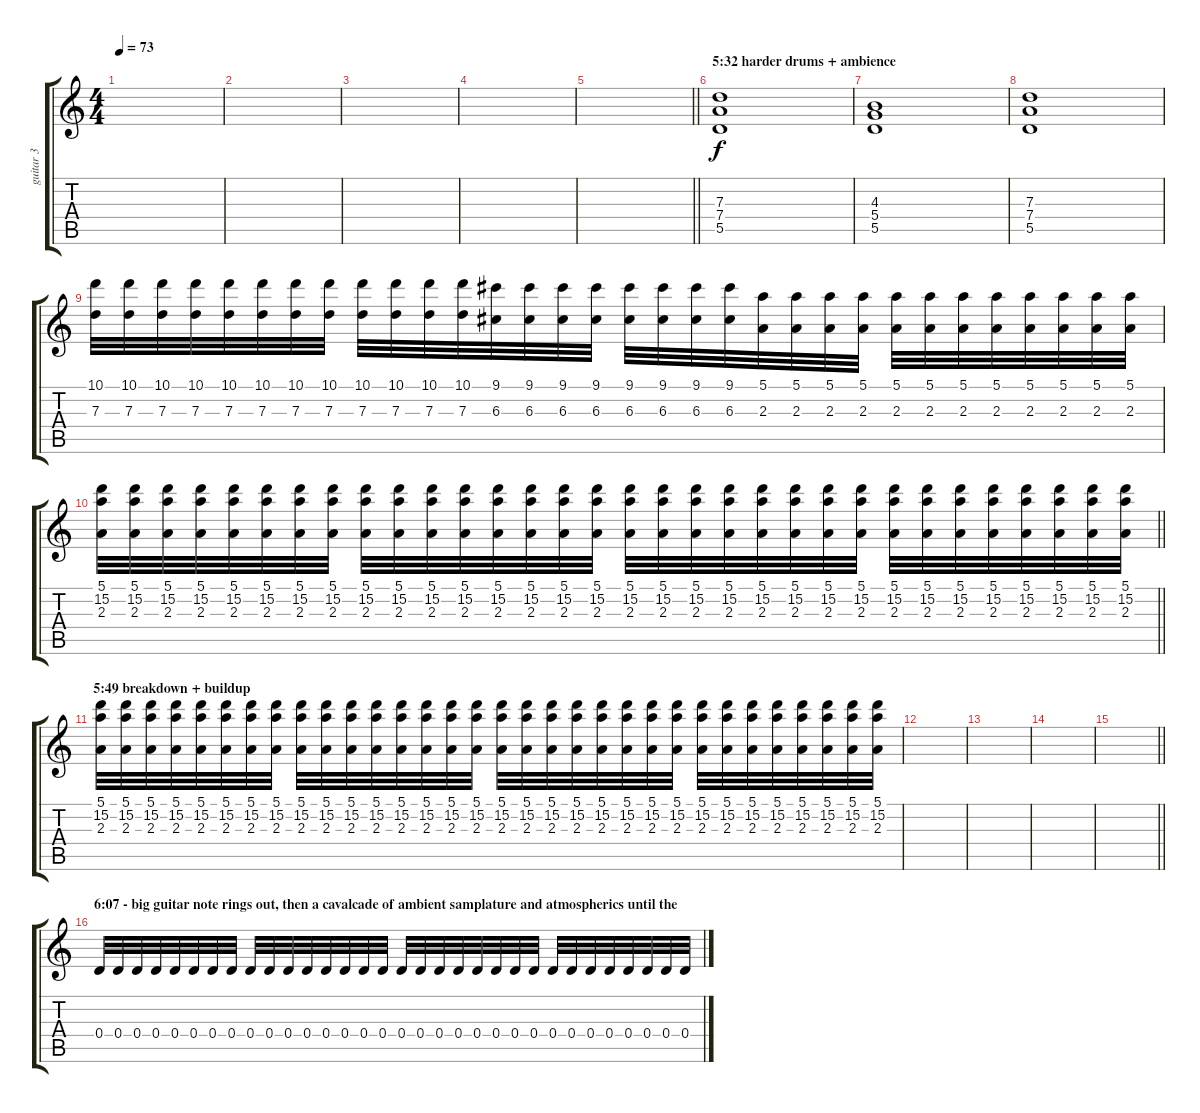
\track ("guitar 3" "guitar 3") {instrument acousticguitarsteel}
\staff {score tabs}
\tuning (E4 B3 G3 D3 A2 E2) {hide}
\ts (4 4)
\tempo 73
\clef g2
\ks c
|
|
|
|
\barLineRight lightlight
|
\section ("" "5:32 harder drums + ambience")
(7.3 7.4 5.5).1{volume 10 instrument distortionguitar} |
(4.3 5.4 5.5).1 |
(7.3 7.4 5.5).1 |
(10.1 7.3).32{volume 8 instrument distortionguitar} (10.1 7.3).32 (10.1 7.3).32 (10.1 7.3).32 (10.1 7.3).32 (10.1 7.3).32 (10.1 7.3).32 (10.1 7.3).32 (10.1 7.3).32 (10.1 7.3).32 (10.1 7.3).32 (10.1 7.3).32 (9.1 6.3).32 (9.1 6.3).32 (9.1 6.3).32 (9.1 6.3).32 (9.1 6.3).32 (9.1 6.3).32 (9.1 6.3).32 (9.1 6.3).32 (5.1 2.3).32 (5.1 2.3).32 (5.1 2.3).32 (5.1 2.3).32 (5.1 2.3).32 (5.1 2.3).32 (5.1 2.3).32 (5.1 2.3).32 (5.1 2.3).32 (5.1 2.3).32 (5.1 2.3).32 (5.1 2.3).32 |
\barLineRight lightlight
(5.1 15.2 2.3).32 (5.1 15.2 2.3).32 (5.1 15.2 2.3).32 (5.1 15.2 2.3).32 (5.1 15.2 2.3).32 (5.1 15.2 2.3).32 (5.1 15.2 2.3).32 (5.1 15.2 2.3).32 (5.1 15.2 2.3).32 (5.1 15.2 2.3).32 (5.1 15.2 2.3).32 (5.1 15.2 2.3).32 (5.1 15.2 2.3).32 (5.1 15.2 2.3).32 (5.1 15.2 2.3).32 (5.1 15.2 2.3).32 (5.1 15.2 2.3).32{volume 0} (5.1 15.2 2.3).32 (5.1 15.2 2.3).32 (5.1 15.2 2.3).32 (5.1 15.2 2.3).32 (5.1 15.2 2.3).32 (5.1 15.2 2.3).32 (5.1 15.2 2.3).32 (5.1 15.2 2.3).32 (5.1 15.2 2.3).32 (5.1 15.2 2.3).32 (5.1 15.2 2.3).32 (5.1 15.2 2.3).32 (5.1 15.2 2.3).32 (5.1 15.2 2.3).32 (5.1 15.2 2.3).32 |
\section ("" "5:49 breakdown + buildup")
(5.1 15.2 2.3).32 (5.1 15.2 2.3).32 (5.1 15.2 2.3).32 (5.1 15.2 2.3).32 (5.1 15.2 2.3).32 (5.1 15.2 2.3).32 (5.1 15.2 2.3).32 (5.1 15.2 2.3).32 (5.1 15.2 2.3).32 (5.1 15.2 2.3).32 (5.1 15.2 2.3).32 (5.1 15.2 2.3).32 (5.1 15.2 2.3).32 (5.1 15.2 2.3).32 (5.1 15.2 2.3).32 (5.1 15.2 2.3).32 (5.1 15.2 2.3).32 (5.1 15.2 2.3).32 (5.1 15.2 2.3).32 (5.1 15.2 2.3).32 (5.1 15.2 2.3).32 (5.1 15.2 2.3).32 (5.1 15.2 2.3).32 (5.1 15.2 2.3).32 (5.1 15.2 2.3).32 (5.1 15.2 2.3).32 (5.1 15.2 2.3).32 (5.1 15.2 2.3).32 (5.1 15.2 2.3).32 (5.1 15.2 2.3).32 (5.1 15.2 2.3).32 (5.1 15.2 2.3).32 |
|
|
|
\barLineRight lightlight
|
\section ("" "6:07 - big guitar note rings out, then a cavalcade of ambient samplature and atmospherics until the ")
0.4.32{volume 8 instrument distortionguitar} 0.4.32 0.4.32 0.4.32 0.4.32 0.4.32 0.4.32 0.4.32 0.4.32 0.4.32 0.4.32 0.4.32 0.4.32 0.4.32 0.4.32 0.4.32 0.4.32{volume 10} 0.4.32 0.4.32 0.4.32 0.4.32 0.4.32 0.4.32 0.4.32 0.4.32 0.4.32 0.4.32 0.4.32 0.4.32 0.4.32 0.4.32 0.4.32
